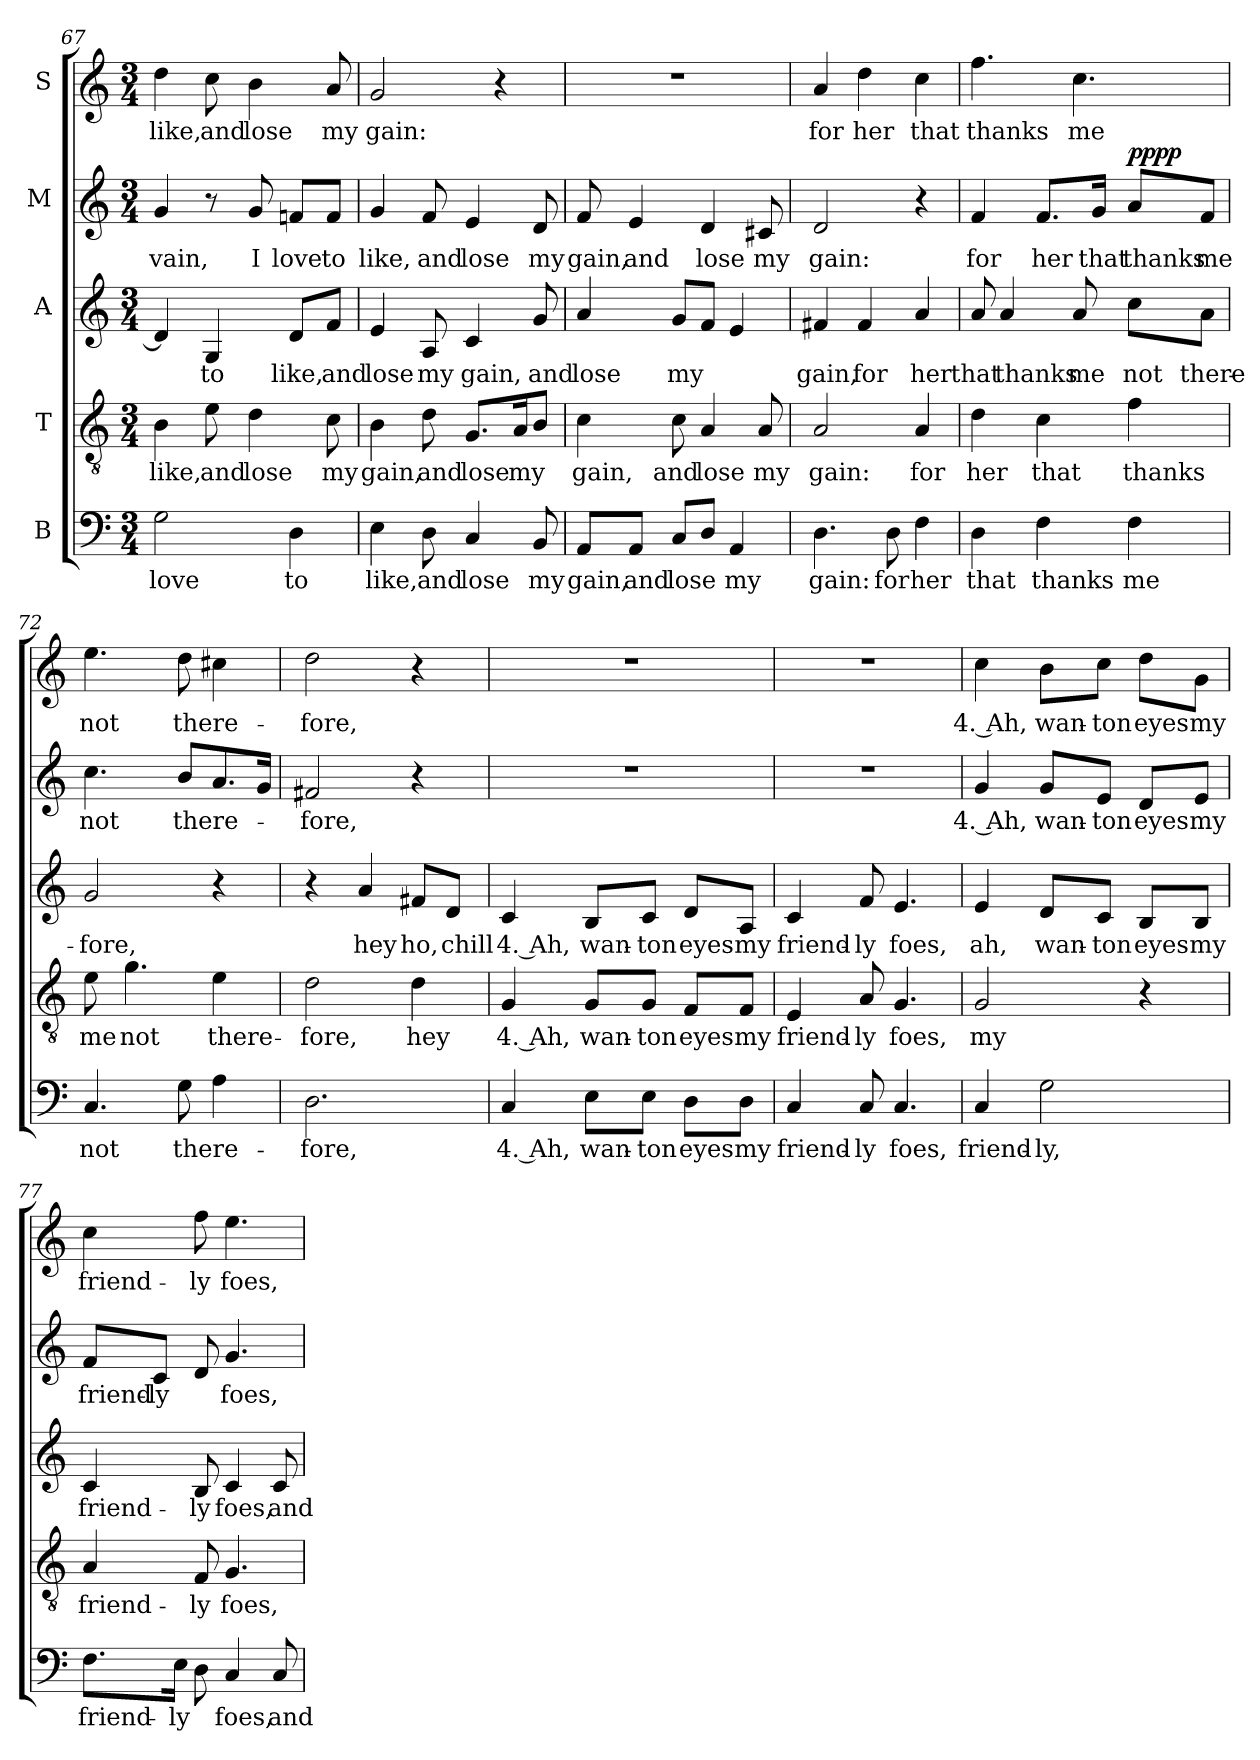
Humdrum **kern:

**kern	**text	**kern	**text	**kern	**text	**kern	**text	**dynam	**kern	**text
*part5	*part5	*part4	*part4	*part3	*part3	*part2	*part2	*part2	*part1	*part1
*staff5	*staff5	*staff4	*staff4	*staff3	*staff3	*staff2	*staff2	*staff2	*staff1	*staff1
*I"B	*	*I"T	*	*I"A	*	*I"M	*	*	*I"S	*
*clefF4	*	*clefGv2	*	*clefG2	*	*clefG2	*	*	*clefG2	*
*k[]	*	*k[]	*	*k[]	*	*k[]	*	*	*k[]	*
*M3/4	*	*M3/4	*	*M3/4	*	*M3/4	*	*	*M3/4	*
=67	=67	=67	=67	=67	=67	=67	=67	=67	=67	=67
!	!LO:LY:b	!	!LO:LY:b	!	!	!	!LO:LY:b	!	!	!LO:LY:b
2G\	love	4B\	like,	4d/]	.	4g/	vain,	.	4dd\	like,
!	!	!	!LO:LY:b	!	!LO:LY:b	!	!	!	!	!LO:LY:b
.	.	8e\	and	4G/	to	8r	.	.	8cc\	and
!	!	!	!LO:LY:b	!	!	!	!LO:LY:b	!	!	!LO:LY:b
.	.	4d\	lose	.	.	8g/	I	.	4b\	lose
!	!LO:LY:b	!	!	!	!LO:LY:b	!	!LO:LY:b	!	!	!
4D\	to	.	.	8d/L	like,	8fn/L	love	.	.	.
!	!	!	!LO:LY:b	!	!LO:LY:b	!	!LO:LY:b	!	!	!LO:LY:b
.	.	8c\	my	8f/J	and	8f/J	to	.	8a/	my
!!LO:PB:g=z
=68	=68	=68	=68	=68	=68	=68	=68	=68	=68	=68
!	!LO:LY:b	!	!LO:LY:b	!	!LO:LY:b	!	!LO:LY:b	!	!	!LO:LY:b
4E\	like,	4B\	gain,	4e/	lose	4g/	like,	.	2g/	gain:
!	!LO:LY:b	!	!LO:LY:b	!	!LO:LY:b	!	!LO:LY:b	!	!	!
8D\	and	8d\	and	8A/	my	8f/	and	.	.	.
!	!LO:LY:b	!	!LO:LY:b	!	!LO:LY:b	!	!LO:LY:b	!	!	!
4C/	lose	8.G/L	lose	4c/	gain,	4e/	lose	.	.	.
.	.	.	.	.	.	.	.	.	4r	.
!	!	!	!LO:LY:b	!	!	!	!	!	!	!
.	.	16A/K	my	.	.	.	.	.	.	.
!	!LO:LY:b	!	!	!	!LO:LY:b	!	!LO:LY:b	!	!	!
8BB/	my	8B/J	.	8g/	and	8d/	my	.	.	.
=69	=69	=69	=69	=69	=69	=69	=69	=69	=69	=69
!	!LO:LY:b	!	!LO:LY:b	!	!LO:LY:b	!	!LO:LY:b	!	!	!
8AA/L	gain,	4c\	gain,	4a/	lose	8f/	gain,	.	2.r	.
!	!LO:LY:b	!	!	!	!	!	!LO:LY:b	!	!	!
8AA/J	and	.	.	.	.	4e/	and	.	.	.
!	!LO:LY:b	!	!LO:LY:b	!	!LO:LY:b	!	!	!	!	!
8C/L	lose	8c\	and	8g/L	my	.	.	.	.	.
!	!	!	!LO:LY:b	!	!	!	!LO:LY:b	!	!	!
8D/J	.	4A/	lose	8f/J	.	4d/	lose	.	.	.
!	!LO:LY:b	!	!	!	!	!	!	!	!	!
4AA/	my	.	.	4e/	.	.	.	.	.	.
!	!	!	!LO:LY:b	!	!	!	!LO:LY:b	!	!	!
.	.	8A/	my	.	.	8c#X/	my	.	.	.
=70	=70	=70	=70	=70	=70	=70	=70	=70	=70	=70
!	!LO:LY:b	!	!LO:LY:b	!	!LO:LY:b	!	!LO:LY:b	!	!	!LO:LY:b
4.D\	gain:	2A/	gain:	4f#X/	gain,	2d/	gain:	.	4a/	for
!	!	!	!	!	!LO:LY:b	!	!	!	!	!LO:LY:b
.	.	.	.	4f#/	for	.	.	.	4dd\	her
!	!LO:LY:b	!	!	!	!	!	!	!	!	!
8D\	for	.	.	.	.	.	.	.	.	.
!	!LO:LY:b	!	!LO:LY:b	!	!LO:LY:b	!	!	!	!	!LO:LY:b
4F\	her	4A/	for	4a/	her	4r	.	.	4cc\	that
=71	=71	=71	=71	=71	=71	=71	=71	=71	=71	=71
!	!LO:LY:b	!	!LO:LY:b	!	!LO:LY:b	!	!LO:LY:b	!	!	!LO:LY:b
4D\	that	4d\	her	8a/	that	4f/	for	.	4.ff\	thanks
!	!	!	!	!	!LO:LY:b	!	!	!	!	!
.	.	.	.	4a/	thanks	.	.	.	.	.
!	!LO:LY:b	!	!LO:LY:b	!	!	!	!LO:LY:b	!	!	!
4F\	thanks	4c\	that	.	.	8.f/L	her	.	.	.
!	!	!	!	!	!LO:LY:b	!	!	!	!	!LO:LY:b
.	.	.	.	8a/	me	.	.	.	4.cc\	me
!	!	!	!	!	!	!	!LO:LY:b	!	!	!
.	.	.	.	.	.	16g/Jk	that	.	.	.
!	!LO:LY:b	!	!LO:LY:b	!	!LO:LY:b	!	!LO:LY:b	!LO:DY:b	!	!
4F\	me	4f\	thanks	8cc\L	not	8a/L	thanks	pppp	.	.
!	!	!	!	!	!LO:LY:b	!	!LO:LY:b	!	!	!
.	.	.	.	8a\J	there-	8f/J	me	.	.	.
=72	=72	=72	=72	=72	=72	=72	=72	=72	=72	=72
!	!LO:LY:b	!	!LO:LY:b	!	!LO:LY:b	!	!LO:LY:b	!	!	!LO:LY:b
4.C/	not	8e\	me	2g/	-fore,	4.cc\	not	.	4.ee\	not
!	!	!	!LO:LY:b	!	!	!	!	!	!	!
.	.	4.g\	not	.	.	.	.	.	.	.
!	!LO:LY:b	!	!	!	!	!	!LO:LY:b	!	!	!LO:LY:b
8G\	there-	.	.	.	.	8b/L	there-	.	8dd\	there-
!	!	!	!LO:LY:b	!	!	!	!	!	!	!
4A\	.	4e\	there-	4r	.	8.a/	.	.	4cc#X\	.
.	.	.	.	.	.	16g/Jk	.	.	.	.
!!LO:LB:g=z
=73	=73	=73	=73	=73	=73	=73	=73	=73	=73	=73
!	!LO:LY:b	!	!LO:LY:b	!	!	!	!LO:LY:b	!	!	!LO:LY:b
2.D\	-fore,	2d\	-fore,	4r	.	2f#X/	-fore,	.	2dd\	-fore,
!	!	!	!	!	!LO:LY:b	!	!	!	!	!
.	.	.	.	4a/	hey	.	.	.	.	.
!	!	!	!LO:LY:b	!	!LO:LY:b	!	!	!	!	!
.	.	4d\	hey	8f#X/L	ho,	4r	.	.	4r	.
!	!	!	!	!	!LO:LY:b	!	!	!	!	!
.	.	.	.	8d/J	chill	.	.	.	.	.
!!LO:PB:g=z
=74	=74	=74	=74	=74	=74	=74	=74	=74	=74	=74
!	!LO:LY:b	!	!LO:LY:b	!	!LO:LY:b	!	!	!	!	!
4C/	4. Ah,	4G/	4. Ah,	4c/	4. Ah,	2.r	.	.	2.r	.
!	!LO:LY:b	!	!LO:LY:b	!	!LO:LY:b	!	!	!	!	!
8E\L	wan-	8G/L	wan-	8B/L	wan-	.	.	.	.	.
!	!LO:LY:b	!	!LO:LY:b	!	!LO:LY:b	!	!	!	!	!
8E\J	-ton	8G/J	-ton	8c/J	-ton	.	.	.	.	.
!	!LO:LY:b	!	!LO:LY:b	!	!LO:LY:b	!	!	!	!	!
8D\L	eyes	8F/L	eyes	8d/L	eyes	.	.	.	.	.
!	!LO:LY:b	!	!LO:LY:b	!	!LO:LY:b	!	!	!	!	!
8D\J	my	8F/J	my	8A/J	my	.	.	.	.	.
=75	=75	=75	=75	=75	=75	=75	=75	=75	=75	=75
!	!LO:LY:b	!	!LO:LY:b	!	!LO:LY:b	!	!	!	!	!
4C/	friend-	4E/	friend-	4c/	friend-	2.r	.	.	2.r	.
!	!LO:LY:b	!	!LO:LY:b	!	!LO:LY:b	!	!	!	!	!
8C/	-ly	8A/	-ly	8f/	-ly	.	.	.	.	.
!	!LO:LY:b	!	!LO:LY:b	!	!LO:LY:b	!	!	!	!	!
4.C/	foes,	4.G/	foes,	4.e/	foes,	.	.	.	.	.
=76	=76	=76	=76	=76	=76	=76	=76	=76	=76	=76
!	!LO:LY:b	!	!LO:LY:b	!	!LO:LY:b	!	!LO:LY:b	!	!	!LO:LY:b
4C/	friend-	2G/	my	4e/	ah,	4g/	4. Ah,	.	4cc\	4. Ah,
!	!LO:LY:b	!	!	!	!LO:LY:b	!	!LO:LY:b	!	!	!LO:LY:b
2G\	-ly,	.	.	8d/L	wan-	8g/L	wan-	.	8b\L	wan-
!	!	!	!	!	!LO:LY:b	!	!LO:LY:b	!	!	!LO:LY:b
.	.	.	.	8c/J	-ton	8e/J	-ton	.	8cc\J	-ton
!	!	!	!	!	!LO:LY:b	!	!LO:LY:b	!	!	!LO:LY:b
.	.	4r	.	8B/L	eyes	8d/L	eyes	.	8dd\L	eyes
!	!	!	!	!	!LO:LY:b	!	!LO:LY:b	!	!	!LO:LY:b
.	.	.	.	8B/J	my	8e/J	my	.	8g\J	my
=77	=77	=77	=77	=77	=77	=77	=77	=77	=77	=77
!	!LO:LY:b	!	!LO:LY:b	!	!LO:LY:b	!	!LO:LY:b	!	!	!LO:LY:b
8.F\L	friend-	4A/	friend-	4c/	friend-	8f/L	friend-	.	4cc\	friend-
!	!	!	!	!	!	!	!LO:LY:b	!	!	!
.	.	.	.	.	.	8c/J	-ly	.	.	.
!	!LO:LY:b	!	!	!	!	!	!	!	!	!
16E\Jk	-ly	.	.	.	.	.	.	.	.	.
!	!	!	!LO:LY:b	!	!LO:LY:b	!	!	!	!	!LO:LY:b
8D\	.	8F/	-ly	8B/	-ly	8d/	.	.	8ff\	-ly
!	!LO:LY:b	!	!LO:LY:b	!	!LO:LY:b	!	!LO:LY:b	!	!	!LO:LY:b
4C/	foes,	4.G/	foes,	4c/	foes,	4.g/	foes,	.	4.ee\	foes,
!	!LO:LY:b	!	!	!	!LO:LY:b	!	!	!	!	!
8C/	and	.	.	8c/	and	.	.	.	.	.
=	=	=	=	=	=	=	=	=	=	=
*-	*-	*-	*-	*-	*-	*-	*-	*-	*-	*-
